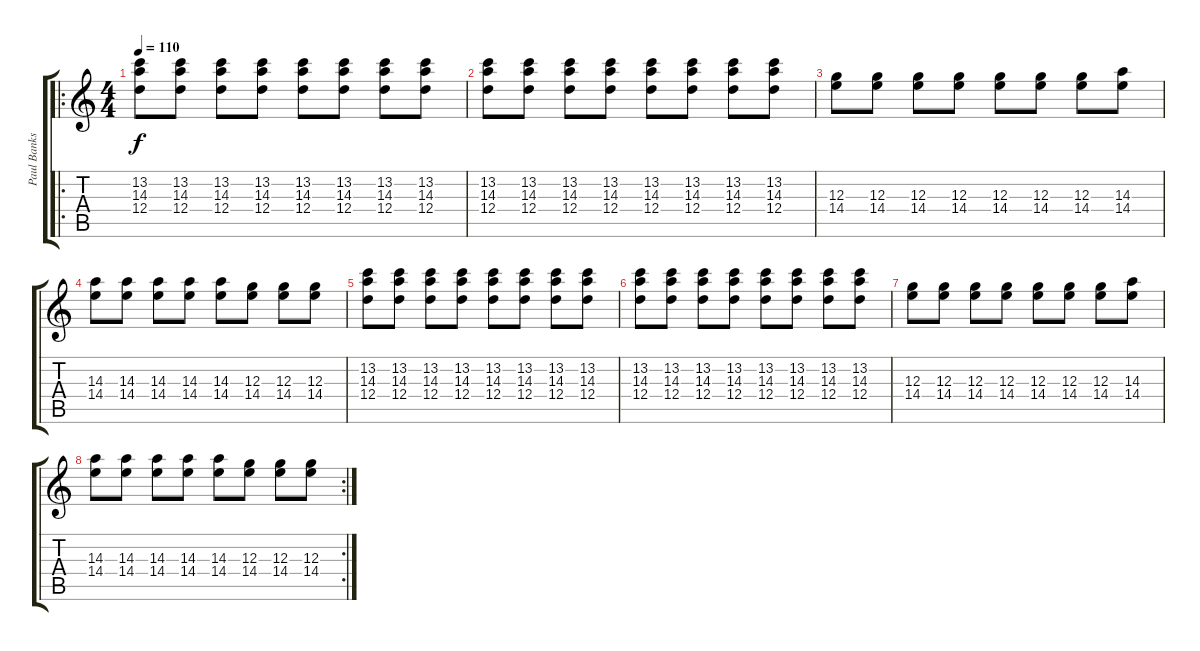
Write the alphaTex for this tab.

\track ("Paul Banks (Guitar 2)" "Paul Banks") {instrument electricguitarclean}
\staff {score tabs}
\tuning (E4 B3 G3 D3 A2 E2) {hide}
\ro
\ts (4 4)
\tempo 110
\clef g2
\ks c
(13.2 14.3 12.4).8{dy f volume 11} (13.2 14.3 12.4).8 (13.2 14.3 12.4).8 (13.2 14.3 12.4).8 (13.2 14.3 12.4).8 (13.2 14.3 12.4).8 (13.2 14.3 12.4).8 (13.2 14.3 12.4).8 |
(13.2 14.3 12.4).8 (13.2 14.3 12.4).8 (13.2 14.3 12.4).8 (13.2 14.3 12.4).8 (13.2 14.3 12.4).8 (13.2 14.3 12.4).8 (13.2 14.3 12.4).8 (13.2 14.3 12.4).8 |
(12.3 14.4).8 (12.3 14.4).8 (12.3 14.4).8 (12.3 14.4).8 (12.3 14.4).8 (12.3 14.4).8 (12.3 14.4).8 (14.3 14.4).8 |
(14.3 14.4).8 (14.3 14.4).8 (14.3 14.4).8 (14.3 14.4).8 (14.3 14.4).8 (12.3 14.4).8 (12.3 14.4).8 (12.3 14.4).8 |
(13.2 14.3 12.4).8 (13.2 14.3 12.4).8 (13.2 14.3 12.4).8 (13.2 14.3 12.4).8 (13.2 14.3 12.4).8 (13.2 14.3 12.4).8 (13.2 14.3 12.4).8 (13.2 14.3 12.4).8 |
(13.2 14.3 12.4).8 (13.2 14.3 12.4).8 (13.2 14.3 12.4).8 (13.2 14.3 12.4).8 (13.2 14.3 12.4).8 (13.2 14.3 12.4).8 (13.2 14.3 12.4).8 (13.2 14.3 12.4).8 |
(12.3 14.4).8 (12.3 14.4).8 (12.3 14.4).8 (12.3 14.4).8 (12.3 14.4).8 (12.3 14.4).8 (12.3 14.4).8 (14.3 14.4).8 |
\rc 2
(14.3 14.4).8 (14.3 14.4).8 (14.3 14.4).8 (14.3 14.4).8 (14.3 14.4).8 (12.3 14.4).8 (12.3 14.4).8 (12.3 14.4).8
